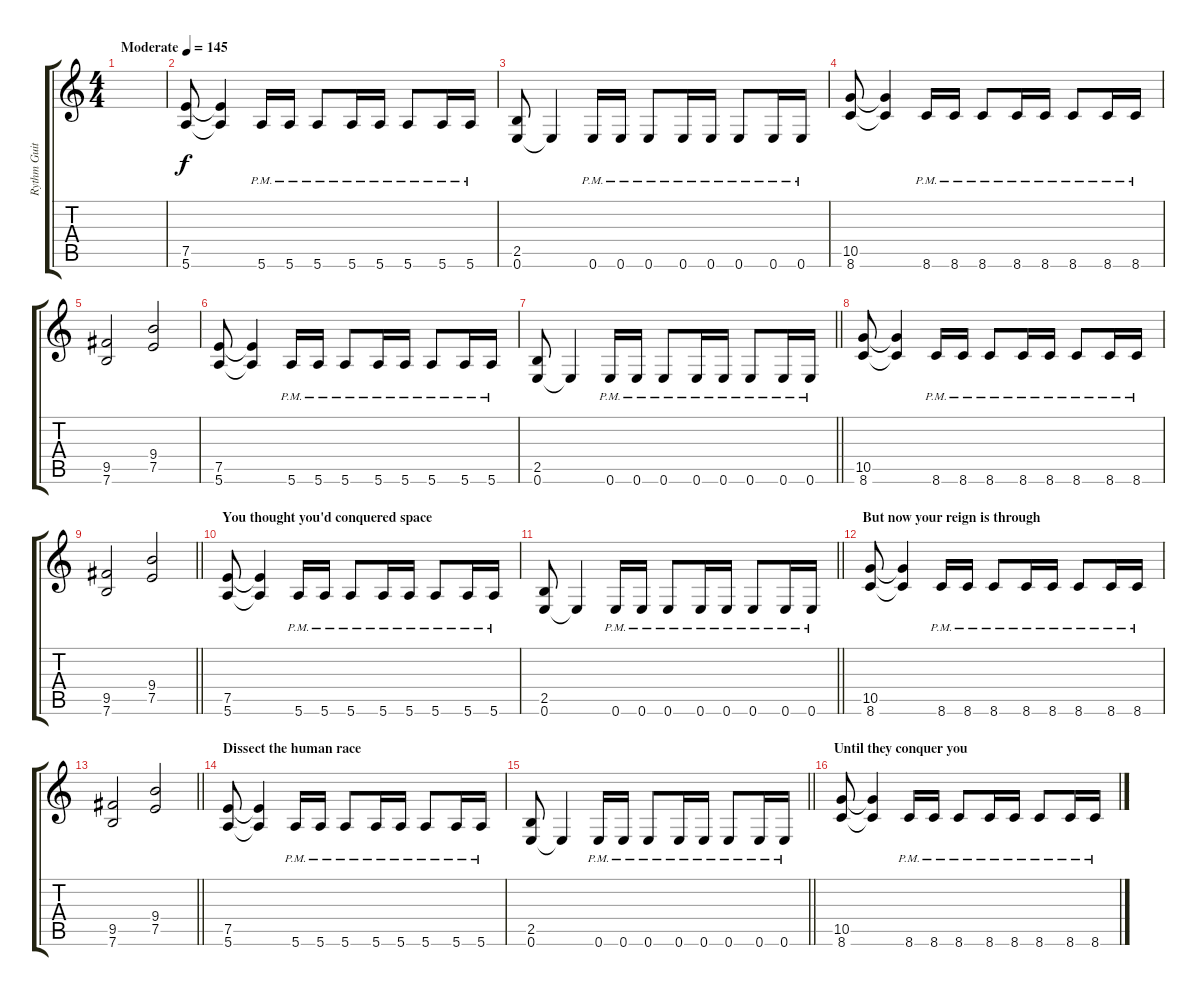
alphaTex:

\track ("Rythm Guitar" "Rythm Guit") {instrument distortionguitar}
\staff {score tabs}
\tuning (E4 B3 G3 D3 A2 E2) {hide}
\ts (4 4)
\tempo (145 "Moderate")
\clef g2
\ks c
|
(7.5 5.6).8 (7.5{t} 5.6{t}).4 5.6{pm}.16 5.6{pm}.16 5.6{pm}.8 5.6{pm}.16 5.6{pm}.16 5.6{pm}.8 5.6{pm}.16 5.6{pm}.16 |
(2.5 0.6).8 0.6{t}.4 0.6{pm}.16 0.6{pm}.16 0.6{pm}.8 0.6{pm}.16 0.6{pm}.16 0.6{pm}.8 0.6{pm}.16 0.6{pm}.16 |
(10.5 8.6).8 (10.5{t} 8.6{t}).4 8.6{pm}.16 8.6{pm}.16 8.6{pm}.8 8.6{pm}.16 8.6{pm}.16 8.6{pm}.8 8.6{pm}.16 8.6{pm}.16 |
(9.5 7.6).2 (9.4 7.5).2 |
(7.5 5.6).8 (7.5{t} 5.6{t}).4 5.6{pm}.16 5.6{pm}.16 5.6{pm}.8 5.6{pm}.16 5.6{pm}.16 5.6{pm}.8 5.6{pm}.16 5.6{pm}.16 |
\barLineRight lightlight
(2.5 0.6).8 0.6{t}.4 0.6{pm}.16 0.6{pm}.16 0.6{pm}.8 0.6{pm}.16 0.6{pm}.16 0.6{pm}.8 0.6{pm}.16 0.6{pm}.16 |
(10.5 8.6).8 (10.5{t} 8.6{t}).4 8.6{pm}.16 8.6{pm}.16 8.6{pm}.8 8.6{pm}.16 8.6{pm}.16 8.6{pm}.8 8.6{pm}.16 8.6{pm}.16 |
\barLineRight lightlight
(9.5 7.6).2 (9.4 7.5).2 |
\section ("" "You thought you'd conquered space")
(7.5 5.6).8 (7.5{t} 5.6{t}).4 5.6{pm}.16 5.6{pm}.16 5.6{pm}.8 5.6{pm}.16 5.6{pm}.16 5.6{pm}.8 5.6{pm}.16 5.6{pm}.16 |
\barLineRight lightlight
(2.5 0.6).8 0.6{t}.4 0.6{pm}.16 0.6{pm}.16 0.6{pm}.8 0.6{pm}.16 0.6{pm}.16 0.6{pm}.8 0.6{pm}.16 0.6{pm}.16 |
\section ("" "But now your reign is through")
(10.5 8.6).8 (10.5{t} 8.6{t}).4 8.6{pm}.16 8.6{pm}.16 8.6{pm}.8 8.6{pm}.16 8.6{pm}.16 8.6{pm}.8 8.6{pm}.16 8.6{pm}.16 |
\barLineRight lightlight
(9.5 7.6).2 (9.4 7.5).2 |
\section ("" "Dissect the human race")
(7.5 5.6).8 (7.5{t} 5.6{t}).4 5.6{pm}.16 5.6{pm}.16 5.6{pm}.8 5.6{pm}.16 5.6{pm}.16 5.6{pm}.8 5.6{pm}.16 5.6{pm}.16 |
\barLineRight lightlight
(2.5 0.6).8 0.6{t}.4 0.6{pm}.16 0.6{pm}.16 0.6{pm}.8 0.6{pm}.16 0.6{pm}.16 0.6{pm}.8 0.6{pm}.16 0.6{pm}.16 |
\section ("" "Until they conquer you")
(10.5 8.6).8 (10.5{t} 8.6{t}).4 8.6{pm}.16 8.6{pm}.16 8.6{pm}.8 8.6{pm}.16 8.6{pm}.16 8.6{pm}.8 8.6{pm}.16 8.6{pm}.16
